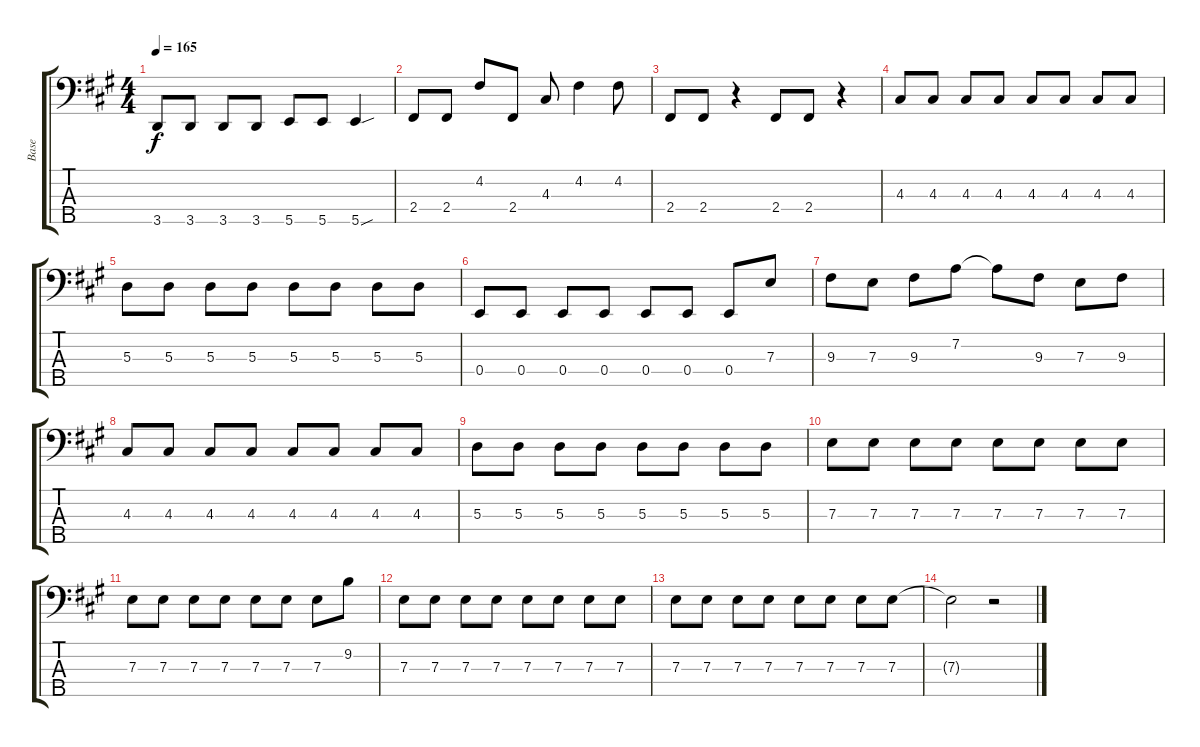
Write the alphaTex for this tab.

\track ("Base" "Base") {instrument electricbasspick}
\staff {score tabs}
\tuning (G2 D2 A1 E1 B0) {hide}
\ts (4 4)
\tempo 165
\clef f4
\ks a
3.5.8{dy f} 3.5.8 3.5.8 3.5.8 5.5.8 5.5.8 5.5{sou}.4 |
2.4.8 2.4.8 4.2.8 2.4.8 4.3.8 4.2.4 4.2.8 |
2.4.8 2.4.8 r.4 2.4.8 2.4.8 r.4 |
4.3.8 4.3.8 4.3.8 4.3.8 4.3.8 4.3.8 4.3.8 4.3.8 |
5.3.8 5.3.8 5.3.8 5.3.8 5.3.8 5.3.8 5.3.8 5.3.8 |
0.4.8 0.4.8 0.4.8 0.4.8 0.4.8 0.4.8 0.4.8 7.3.8 |
9.3.8 7.3.8 9.3.8 7.2.8 7.2{t}.8 9.3.8 7.3.8 9.3.8 |
4.3.8 4.3.8 4.3.8 4.3.8 4.3.8 4.3.8 4.3.8 4.3.8 |
5.3.8 5.3.8 5.3.8 5.3.8 5.3.8 5.3.8 5.3.8 5.3.8 |
7.3.8 7.3.8 7.3.8 7.3.8 7.3.8 7.3.8 7.3.8 7.3.8 |
7.3.8 7.3.8 7.3.8 7.3.8 7.3.8 7.3.8 7.3.8 9.2.8 |
7.3.8 7.3.8 7.3.8 7.3.8 7.3.8 7.3.8 7.3.8 7.3.8 |
7.3.8 7.3.8 7.3.8 7.3.8 7.3.8 7.3.8 7.3.8 7.3.8 |
7.3{t}.2 r.2
